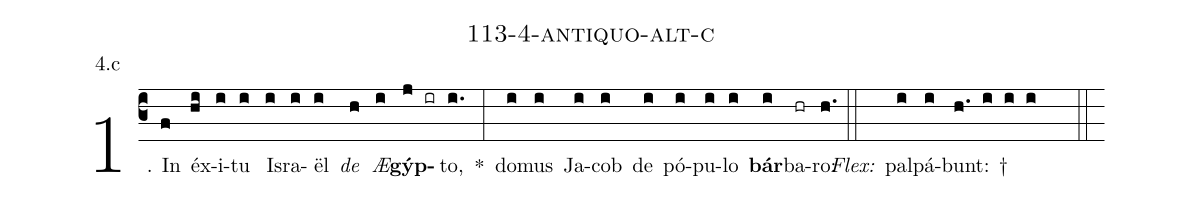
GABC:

name: 113-4-antiquo-alt-c;
annotation: 4.c;
%%
(c3)1. In(f) éx(hi)i(i)tu(i) Is(i)ra(i)ël(i) <i>de</i>(h) <i>Æ</i>(i)<b>gýp</b>(j ir)to,(i.) *(:) do(i)mus(i) Ja(i)cob(i) de(i) pó(i)pu(i)lo(i) <b>bár</b>(i)ba(hr)ro:(h.) (::)
<i>Flex:</i>()  pal(i)pá(i)bunt: †(h. i i i  ::)
